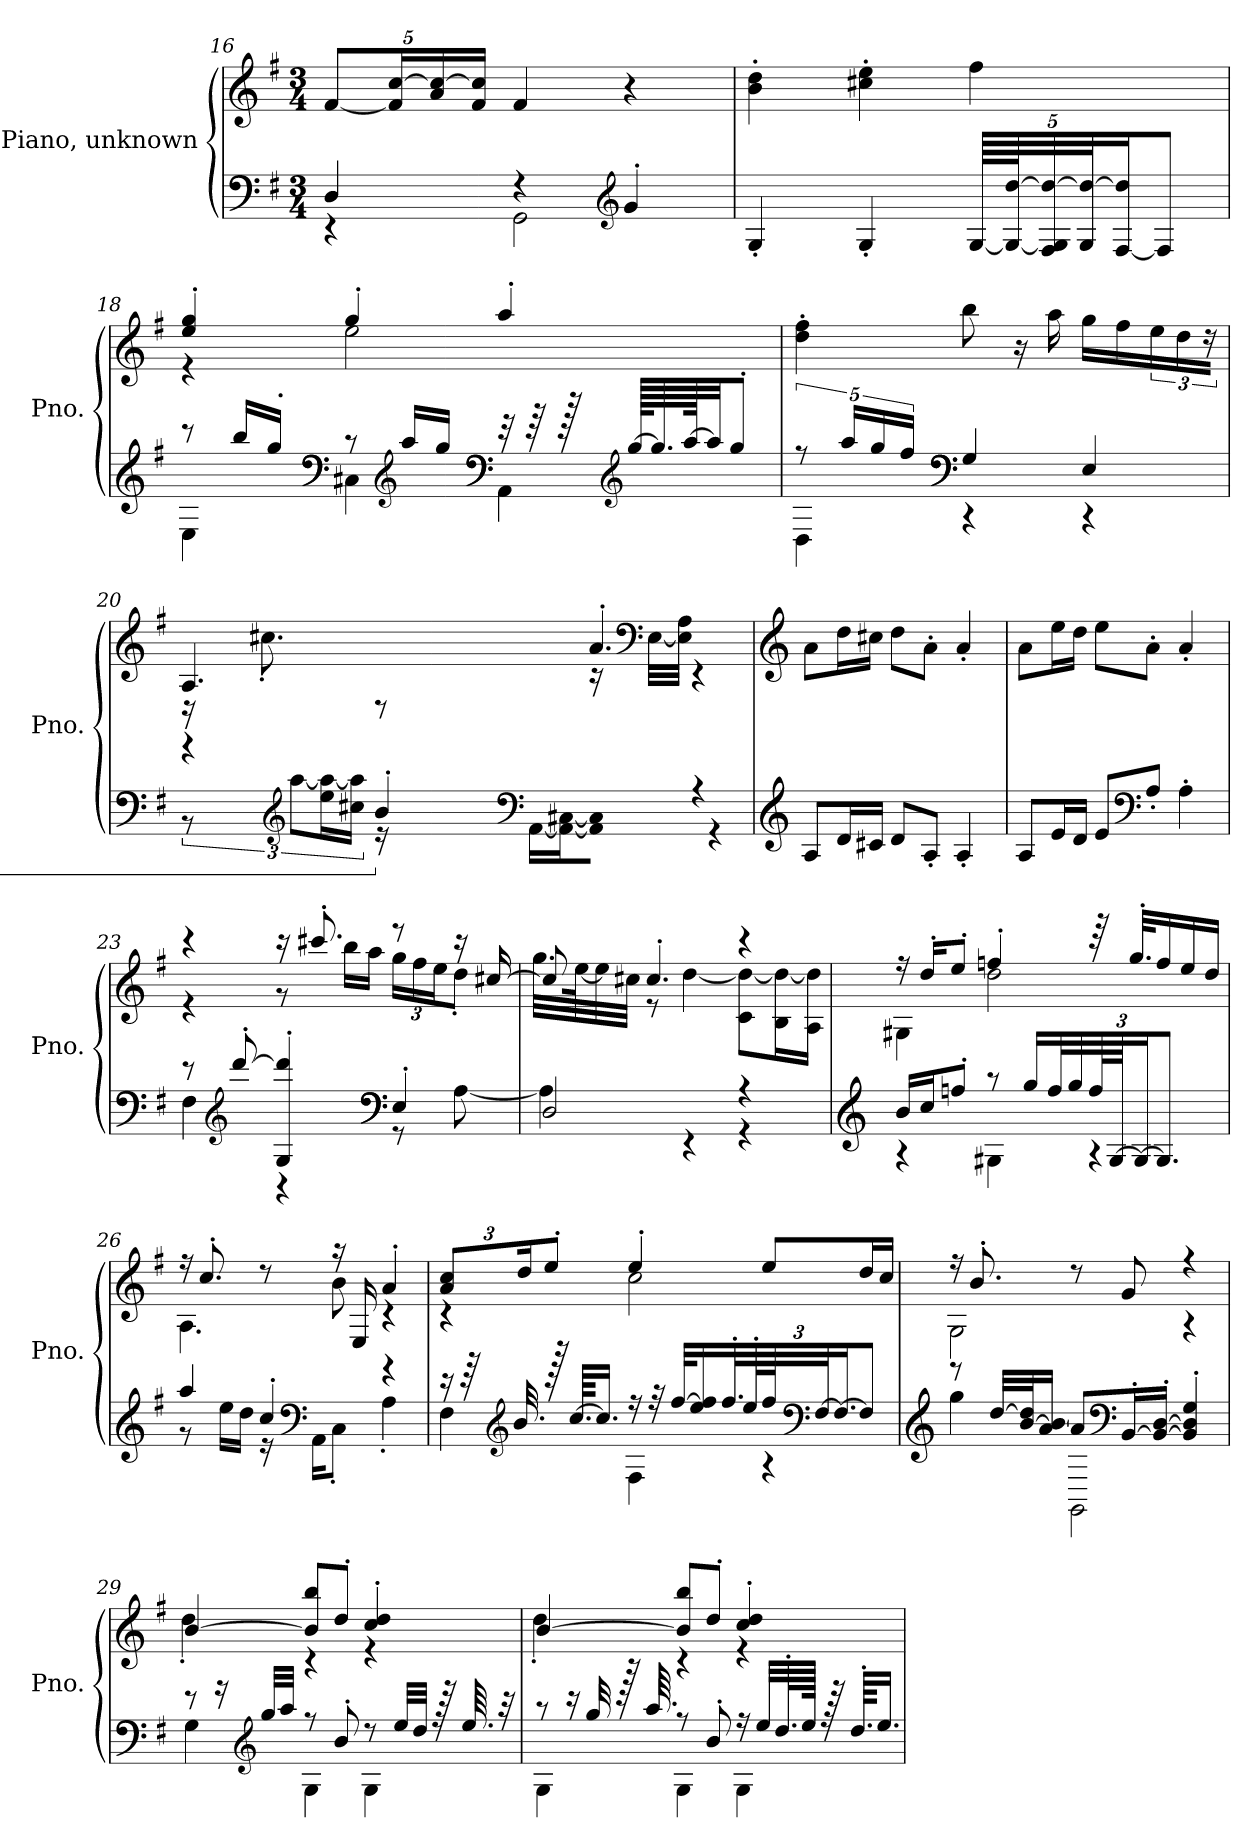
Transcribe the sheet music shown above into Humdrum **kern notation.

**kern	**kern
*part1	*part1
*staff2	*staff1
*I"Piano, unknown	*
*I'Pno.	*
!!LO:LB:g=z
*clefF4	*clefG2
*k[f#]	*k[f#]
*M3/4	*M3/4
=16	=16
*^	*
*	*	*Xbrackettup
4D/	4r	[10f#/L
.	.	20f#/] [20cc/L
.	.	20a/ 20cc/_
.	.	20f#/ 20cc/]JJ
4r	2GG\	4f#/
*clefG2	*	*
4g'/	.	4r
*v	*v	*
=17	=17
4G'/	4b\' 4dd\'
4G'/	4cc#X\' 4ee\'
*Xbrackettup	*
[80G/LLLL	4ff#\
80G/_ [80dd/J	.
40F#/ 40G/] 40dd/_	.
40G/ 40dd/_J	.
[20F#/ 20dd/]J	.
8F#/J]	.
!!LO:LB:g=z
=18	=18
*^	*^
8r	4E\	4ee/' 4gg/'	4r
16bb/LL	.	.	.
16gg'/JJ	.	.	.
*clefF4	*	*	*
8r	4C#X\	4gg'/	2ee\
*clefG2	*	*	*
16aa/LL	.	.	.
16gg/JJ	.	.	.
*clefF4	*	*	*
32r	4AA\	4aa'/	.
64r	.	.	.
128r	.	.	.
*clefG2	*	*	*
[128gg/KLLLL	.	.	.
64.gg/]	.	.	.
[128aa/JK	.	.	.
32aa/JJ]	.	.	.
8gg'/J	.	.	.
*	*	*v	*v
=19	=19	=19
*brackettup	*	*
10r	4D\	4dd\' 4ff#\'
20aa/LL	.	.
20gg/	.	.
20ff#/JJ	.	.
*clefF4	*	*
4G/	4r	8bb\
.	.	16r
.	.	16aa\
4E/	4r	16gg\LL
.	.	16ff#\
*	*	*brackettup
.	.	24ee\
.	.	24dd\JJ
.	.	24r
!!LO:PB:g=z
=20	=20	=20
*	*	*^
4r	12r	4.A/	16r
.	.	.	8.cc#X'\
*clefG2	*	*	*
.	[12aa\L	.	.
.	24ee\ 24aa\_L	.	.
.	24cc#X\ 24aa\]JJ	.	.
4b'/	24r	.	8r
*clefF4	*	*	*
.	[24AA\LL	.	.
.	24AA\_ [24C#X\J	.	.
.	8AA\] 8C#\]J	4.a'/	16r
*	*	*clefF4	*
.	.	.	[32E\LLL
.	.	.	32E\] 32A\JJJ
4r	4r	.	4r
*v	*v	*	*
*	*v	*v
=21	=21
*clefG2	*clefG2
8A/L	8a\L
16d/L	16dd\L
16c#X/JJ	16cc#X\JJ
8d/L	8dd\L
8A'/J	8a'\J
4A'/	4a'/
=22	=22
8A/L	8a\L
16e/L	16ee\L
16d/JJ	16dd\JJ
8e/L	8ee\L
*clefF4	*
8A'/J	8a'\J
4A'\	4a'/
!!LO:LB:g=z
=23	=23
*^	*^
8r	4F#\	4r	4r
*clefG2	*	*	*
[8ddd'/	.	.	.
4G/' 4ddd/]'	4r	16r	8r
.	.	8.ccc#X'/	.
.	.	.	16bb\LL
.	.	.	16aa\JJ
*clefF4	*	*	*
*	*	*	*Xbrackettup
4E'/	8r	8r	24gg\LL
.	.	.	24ff#\
.	.	.	24ee\J
.	[8A\	16r	8dd'\J
.	.	[16cc#X/	.
=24	=24	=24	=24
2D/	4A\]	8cc#/]	32.gg\LLL
.	.	.	[64ee\K
.	.	.	32ee\]
.	.	.	32cc#X\JJJ
.	.	4.cc#'/	8r
.	4r	.	[4dd\
4r	4r	4r	8c\ 8dd\_L
.	.	.	16B\ 16dd\_L
.	.	.	16A\ 16dd\]JJ
!!LO:LB:g=z	!!
=25	=25	=25	=25
*clefG2	*	*	*
16b/LL	4r	16r	4G#X\
16cc/J	.	16dd'/KL	.
8ffn'/J	.	8ee'/J	.
8r	4G#X\	4ffn'/	2dd\
16gg/LL	.	.	.
32ff/L	.	.	.
32gg/	.	.	.
*Xbrackettup	*	*	*
96ff/L	4r	64r	.
[96G#/JJ	.	.	.
.	.	32.gg'/KLL	.
24G#/J_	.	.	.
8.G#/J]	.	16ff/	.
.	.	16ee/	.
.	.	16dd/JJ	.
=26	=26	=26	=26
4aa/	8r	16r	4.A\
.	.	8.cc'/	.
.	16ee\LL	.	.
.	16dd\JJ	.	.
4cc'/	16r	8r	.
*clefF4	*	*	*
.	16AA\KL	.	.
.	8C'\J	16r	8b\
.	.	16E/	.
4r	4A'\	4a'/	4r
!!LO:LB:g=z	!!
=27	=27	=27	=27
16r	4F#\	12a/ 12cc/L	4r
64r	.	.	.
*clefG2	*	*	*
32.b/	.	.	.
.	.	24dd/K	.
128r	.	8ee'/J	.
[64.cc/KKLL	.	.	.
16.cc/JJ]	.	.	.
16r	4F#\	4ee'/	2cc\
32r	.	.	.
[32ff#/KLL	.	.	.
16ee/ 16ff#/]	.	.	.
32.ff#'/L	.	.	.
64ee'/L	.	.	.
96ff#/J	4r	8ee/L	.
*clefF4	*	*	*
[48F#/J	.	.	.
16.F#/J_	.	.	.
8F#/J]	.	16dd/L	.
.	.	16cc/JJ	.
=28	=28	=28	=28
*clefG2	*	*	*
8r	4gg\	16r	2G\
.	.	8.b'/	.
[32dd/LLL	.	.	.
[32b/ 32dd/]J	.	.	.
[16a/ 16b/]JJ	.	.	.
8a/L]	2GG\	8r	.
*clefF4	*	*	*
[16BB'/L	.	8g/	.
16BB/_' [16D/'JJ	.	.	.
4BB/]' 4D/]' 4G/'	.	4r	4r
!!LO:LB:g=z	!!
=29	=29	=29	=29
8r	4G\	[4b/	4dd'\
16r	.	.	.
*clefG2	*	*	*
32gg/LLL	.	.	.
32aa/JJJ	.	.	.
8r	4G\	8b/] 8bb/L	4r
8b'/	.	8dd'/J	.
8r	4G\	4cc/' 4dd/'	4r
32ee/LLL	.	.	.
32dd/JJJ	.	.	.
128r	.	.	.
64.ee/	.	.	.
32r	.	.	.
=30	=30	=30	=30
8r	4G\	[4b/	4dd'\
16r	.	.	.
32gg/	.	.	.
128r	.	.	.
64.aa/	.	.	.
8r	4G\	8b/] 8bb/L	4r
8b'/	.	8dd'/J	.
16r	4G\	4cc/' 4dd/'	4r
32ee/LLL	.	.	.
64.dd'/L	.	.	.
128ee/JJJJk	.	.	.
128r	.	.	.
64.dd'/KKLL	.	.	.
16.ee/JJ	.	.	.
*v	*v	*	*
*	*v	*v
=	=
*-	*-
